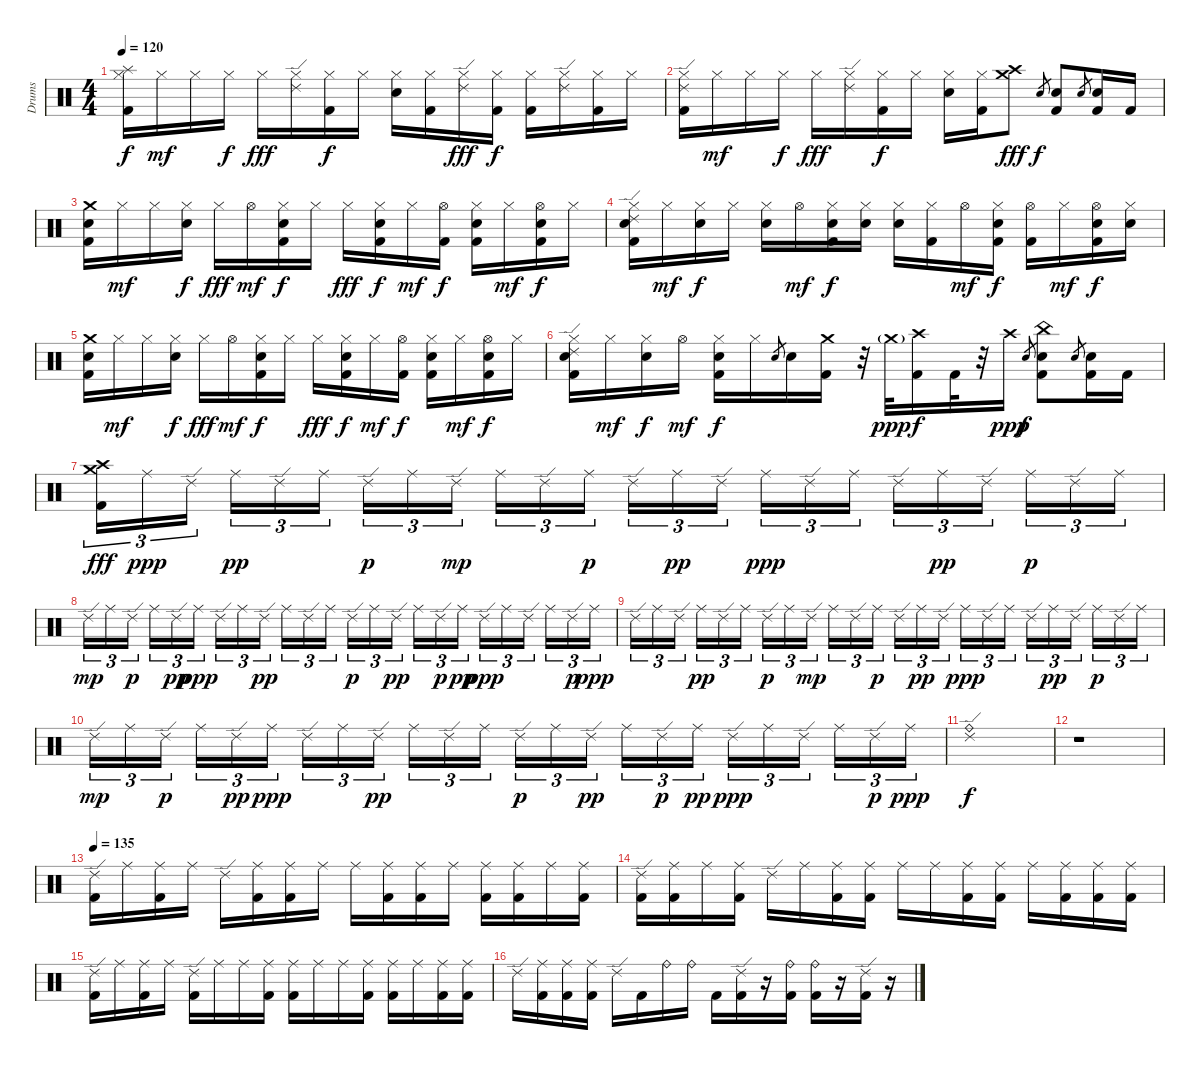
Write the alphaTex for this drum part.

\track ("Drums" "Drums") {instrument percussion}
\staff {score}
\articulation defaults
\ts (4 4)
\tempo 120
\clef neutral
\ks c
("Hi-Hat (closed)" "Splash (hit)" "Kick (hit) 2").16{dy f} "Hi-Hat (closed)".16{dy mf} "Hi-Hat (closed)".16 "Hi-Hat (closed)".16{dy f} "Hi-Hat (closed)".16{dy fff} ("Hi-Hat (closed)" "Ride (edge) 2").16 ("Hi-Hat (closed)" "Kick (hit) 2").16{dy f} "Hi-Hat (closed)".16 ("Hi-Hat (closed)" "Electric Snare (hit)").16 ("Hi-Hat (closed)" "Kick (hit) 2").16 ("Hi-Hat (closed)" "Ride (edge) 2").16{dy fff} ("Hi-Hat (closed)" "Kick (hit) 2").16{dy f} ("Hi-Hat (closed)" "Kick (hit) 2").16 ("Hi-Hat (closed)" "Ride (edge) 2").16 ("Hi-Hat (closed)" "Kick (hit) 2").16 "Hi-Hat (closed)".16 |
("Hi-Hat (closed)" "Ride (edge) 2" "Kick (hit) 2").16 "Hi-Hat (closed)".16{dy mf} "Hi-Hat (closed)".16 "Hi-Hat (closed)".16{dy f} "Hi-Hat (closed)".16{dy fff} ("Hi-Hat (closed)" "Ride (edge) 2").16 ("Hi-Hat (closed)" "Kick (hit) 2").16{dy f} "Hi-Hat (closed)".16 ("Hi-Hat (closed)" "Electric Snare (hit)").16 ("Hi-Hat (closed)" "Kick (hit) 2").16 ("Crash medium (hit)" "Crash high (hit)").8{dy fff} "Electric Snare (hit)".8{gr dy f} ("Electric Snare (hit)" "Kick (hit) 2").8 "Electric Snare (hit)".8{gr} ("Electric Snare (hit)" "Kick (hit) 2").16 "Kick (hit) 2".16 |
("Crash medium (hit)" "Electric Snare (hit)" "Kick (hit) 2").16 "Hi-Hat (closed)".16{dy mf} "Hi-Hat (closed)".16 ("Hi-Hat (closed)" "Electric Snare (hit)").16{dy f} "Hi-Hat (closed)".16{dy fff} "Hi-Hat (open)".16{dy mf} ("Hi-Hat (closed)" "Electric Snare (hit)" "Kick (hit) 2").16{dy f} "Hi-Hat (closed)".16 "Hi-Hat (closed)".16{dy fff} ("Hi-Hat (closed)" "Electric Snare (hit)" "Kick (hit) 2").16{dy f} "Hi-Hat (closed)".16{dy mf} ("Hi-Hat (open)" "Kick (hit) 2").16{dy f} ("Hi-Hat (closed)" "Electric Snare (hit)" "Kick (hit) 2").16 "Hi-Hat (closed)".16{dy mf} ("Hi-Hat (open)" "Electric Snare (hit)" "Kick (hit) 2").16{dy f} "Hi-Hat (closed)".16 |
("Hi-Hat (closed)" "Ride (edge) 2" "Electric Snare (hit)" "Kick (hit) 2").16 "Hi-Hat (closed)".16{dy mf} ("Hi-Hat (closed)" "Electric Snare (hit)").16{dy f} "Hi-Hat (closed)".16 ("Hi-Hat (closed)" "Electric Snare (hit)").16 "Hi-Hat (open)".16{dy mf} ("Hi-Hat (closed)" "Electric Snare (hit)" "Kick (hit) 2").16{dy f} ("Hi-Hat (closed)" "Electric Snare (hit)").16 ("Hi-Hat (closed)" "Electric Snare (hit)").16 ("Hi-Hat (closed)" "Kick (hit) 2").16 "Hi-Hat (open)".16{dy mf} ("Hi-Hat (closed)" "Electric Snare (hit)" "Kick (hit) 2").16{dy f} ("Hi-Hat (open)" "Kick (hit) 2").16 "Hi-Hat (closed)".16{dy mf} ("Hi-Hat (open)" "Electric Snare (hit)" "Kick (hit) 2").16{dy f} ("Hi-Hat (closed)" "Electric Snare (hit)").16 |
("Crash medium (hit)" "Electric Snare (hit)" "Kick (hit) 2").16 "Hi-Hat (closed)".16{dy mf} "Hi-Hat (closed)".16 ("Hi-Hat (closed)" "Electric Snare (hit)").16{dy f} "Hi-Hat (closed)".16{dy fff} "Hi-Hat (open)".16{dy mf} ("Hi-Hat (closed)" "Electric Snare (hit)" "Kick (hit) 2").16{dy f} "Hi-Hat (closed)".16 "Hi-Hat (closed)".16{dy fff} ("Hi-Hat (closed)" "Electric Snare (hit)" "Kick (hit) 2").16{dy f} "Hi-Hat (closed)".16{dy mf} ("Hi-Hat (open)" "Kick (hit) 2").16{dy f} ("Hi-Hat (closed)" "Electric Snare (hit)" "Kick (hit) 2").16 "Hi-Hat (closed)".16{dy mf} ("Hi-Hat (open)" "Electric Snare (hit)" "Kick (hit) 2").16{dy f} "Hi-Hat (closed)".16 |
("Hi-Hat (closed)" "Ride (edge) 2" "Electric Snare (hit)" "Kick (hit) 2").16 "Hi-Hat (closed)".16{dy mf} ("Hi-Hat (closed)" "Electric Snare (hit)").16{dy f} "Hi-Hat (open)".16{dy mf} ("Hi-Hat (closed)" "Electric Snare (hit)" "Kick (hit) 2").16{dy f} "Hi-Hat (closed)".16 "Electric Snare (hit)".8{gr} "Electric Snare (hit)".16 ("Crash medium (hit)" "Kick (hit) 2").16 r.32 "Crash medium (hit)"{g}.32{dy ppp} ("Crash high (hit)" "Kick (hit) 2").16{dy f} "Kick (hit) 2".32 r.32 "Crash high (hit)".16{dy ppp} "Electric Snare (hit)".8{gr dy f} ("China (hit)" "Electric Snare (hit)" "Kick (hit) 2").8 "Electric Snare (hit)".8{gr} ("Electric Snare (hit)" "Kick (hit) 2").16 "Kick (hit) 2".16 |
("Crash high (hit)" "Crash medium (hit)" "Kick (hit) 2").16{tu (3 2) dy fff} "Ride (middle)".16{tu (3 2) dy ppp} "Ride (edge) 2".16{tu (3 2)} "Ride (middle)".16{tu (3 2) dy pp} "Ride (edge) 2".16{tu (3 2)} "Ride (middle)".16{tu (3 2)} "Ride (edge) 2".16{tu (3 2) dy p} "Ride (middle)".16{tu (3 2)} "Ride (edge) 2".16{tu (3 2) dy mp} "Ride (middle)".16{tu (3 2)} "Ride (edge) 2".16{tu (3 2)} "Ride (middle)".16{tu (3 2) dy p} "Ride (edge) 2".16{tu (3 2)} "Ride (middle)".16{tu (3 2) dy pp} "Ride (edge) 2".16{tu (3 2)} "Ride (middle)".16{tu (3 2) dy ppp} "Ride (edge) 2".16{tu (3 2)} "Ride (middle)".16{tu (3 2)} "Ride (edge) 2".16{tu (3 2)} "Ride (middle)".16{tu (3 2) dy pp} "Ride (edge) 2".16{tu (3 2)} "Ride (middle)".16{tu (3 2) dy p} "Ride (edge) 2".16{tu (3 2)} "Ride (middle)".16{tu (3 2)} |
"Ride (edge) 2".16{tu (3 2) dy mp} "Ride (middle)".16{tu (3 2)} "Ride (edge) 2".16{tu (3 2) dy p} "Ride (middle)".16{tu (3 2)} "Ride (edge) 2".16{tu (3 2) dy pp} "Ride (middle)".16{tu (3 2) dy ppp} "Ride (edge) 2".16{tu (3 2)} "Ride (middle)".16{tu (3 2)} "Ride (edge) 2".16{tu (3 2) dy pp} "Ride (middle)".16{tu (3 2)} "Ride (edge) 2".16{tu (3 2)} "Ride (middle)".16{tu (3 2)} "Ride (edge) 2".16{tu (3 2) dy p} "Ride (middle)".16{tu (3 2)} "Ride (edge) 2".16{tu (3 2) dy pp} "Ride (middle)".16{tu (3 2)} "Ride (edge) 2".16{tu (3 2) dy p} "Ride (middle)".16{tu (3 2) dy pp} "Ride (edge) 2".16{tu (3 2) dy ppp} "Ride (middle)".16{tu (3 2)} "Ride (edge) 2".16{tu (3 2)} "Ride (middle)".16{tu (3 2)} "Ride (edge) 2".16{tu (3 2) dy p} "Ride (middle)".16{tu (3 2) dy ppp} |
"Ride (edge) 2".16{tu (3 2)} "Ride (middle)".16{tu (3 2)} "Ride (edge) 2".16{tu (3 2)} "Ride (middle)".16{tu (3 2) dy pp} "Ride (edge) 2".16{tu (3 2)} "Ride (middle)".16{tu (3 2)} "Ride (edge) 2".16{tu (3 2) dy p} "Ride (middle)".16{tu (3 2)} "Ride (edge) 2".16{tu (3 2) dy mp} "Ride (middle)".16{tu (3 2)} "Ride (edge) 2".16{tu (3 2)} "Ride (middle)".16{tu (3 2) dy p} "Ride (edge) 2".16{tu (3 2)} "Ride (middle)".16{tu (3 2) dy pp} "Ride (edge) 2".16{tu (3 2)} "Ride (middle)".16{tu (3 2) dy ppp} "Ride (edge) 2".16{tu (3 2)} "Ride (middle)".16{tu (3 2)} "Ride (edge) 2".16{tu (3 2)} "Ride (middle)".16{tu (3 2) dy pp} "Ride (edge) 2".16{tu (3 2)} "Ride (middle)".16{tu (3 2) dy p} "Ride (edge) 2".16{tu (3 2)} "Ride (middle)".16{tu (3 2)} |
"Ride (edge) 2".16{tu (3 2) dy mp} "Ride (middle)".16{tu (3 2)} "Ride (edge) 2".16{tu (3 2) dy p} "Ride (middle)".16{tu (3 2)} "Ride (edge) 2".16{tu (3 2) dy pp} "Ride (middle)".16{tu (3 2) dy ppp} "Ride (edge) 2".16{tu (3 2)} "Ride (middle)".16{tu (3 2)} "Ride (edge) 2".16{tu (3 2) dy pp} "Ride (middle)".16{tu (3 2)} "Ride (edge) 2".16{tu (3 2)} "Ride (middle)".16{tu (3 2)} "Ride (edge) 2".16{tu (3 2) dy p} "Ride (middle)".16{tu (3 2)} "Ride (edge) 2".16{tu (3 2) dy pp} "Ride (middle)".16{tu (3 2)} "Ride (edge) 2".16{tu (3 2) dy p} "Ride (middle)".16{tu (3 2) dy pp} "Ride (edge) 2".16{tu (3 2) dy ppp} "Ride (middle)".16{tu (3 2)} "Ride (edge) 2".16{tu (3 2)} "Ride (middle)".16{tu (3 2)} "Ride (edge) 2".16{tu (3 2) dy p} "Ride (middle)".16{tu (3 2) dy ppp} |
("Ride (bell)" "Ride (edge) 2").1{dy f} |
r.1 |
\tempo 135
("Ride (edge) 2" "Kick (hit) 2").16 "Ride (middle)".16 ("Ride (middle)" "Kick (hit) 2").16 "Ride (middle)".16 "Ride (edge) 2".16 ("Ride (middle)" "Kick (hit) 2").16 ("Ride (middle)" "Kick (hit) 2").16 "Ride (middle)".16 "Ride (middle)".16 ("Ride (middle)" "Kick (hit) 2").16 ("Ride (middle)" "Kick (hit) 2").16 "Ride (middle)".16 ("Ride (middle)" "Kick (hit) 2").16 ("Ride (middle)" "Kick (hit) 2").16 "Ride (middle)".16 ("Ride (middle)" "Kick (hit) 2").16 |
("Ride (edge) 2" "Kick (hit) 2").16 ("Ride (middle)" "Kick (hit) 2").16 "Ride (middle)".16 ("Ride (middle)" "Kick (hit) 2").16 "Ride (edge) 2".16 "Ride (middle)".16 ("Ride (middle)" "Kick (hit) 2").16 ("Ride (middle)" "Kick (hit) 2").16 "Ride (middle)".16 "Ride (middle)".16 ("Ride (middle)" "Kick (hit) 2").16 ("Ride (middle)" "Kick (hit) 2").16 "Ride (middle)".16 ("Ride (middle)" "Kick (hit) 2").16 ("Ride (middle)" "Kick (hit) 2").16 ("Ride (middle)" "Kick (hit) 2").16 |
("Ride (edge) 2" "Kick (hit) 2").16 "Ride (middle)".16 ("Ride (middle)" "Kick (hit) 2").16 "Ride (middle)".16 ("Ride (edge) 2" "Kick (hit) 2").16 "Ride (middle)".16 "Ride (middle)".16 ("Ride (middle)" "Kick (hit) 2").16 ("Ride (middle)" "Kick (hit) 2").16 "Ride (middle)".16 "Ride (middle)".16 ("Ride (middle)" "Kick (hit) 2").16 ("Ride (middle)" "Kick (hit) 2").16 "Ride (middle)".16 ("Ride (middle)" "Kick (hit) 2").16 ("Ride (middle)" "Kick (hit) 2").16 |
"Ride (edge) 2".16 ("Ride (middle)" "Kick (hit) 2").16 ("Ride (middle)" "Kick (hit) 2").16 ("Ride (middle)" "Kick (hit) 2").16 "Ride (edge) 2".16 "Kick (hit) 2".16 "Ride (bell)".16 "Ride (bell)".16 "Kick (hit) 2".16 ("Ride (edge) 2" "Kick (hit) 2").16 r.16 ("Ride (bell)" "Kick (hit) 2").16 ("Ride (bell)" "Kick (hit) 2").16 r.16 ("Ride (edge) 2" "Kick (hit) 2").16 r.16
